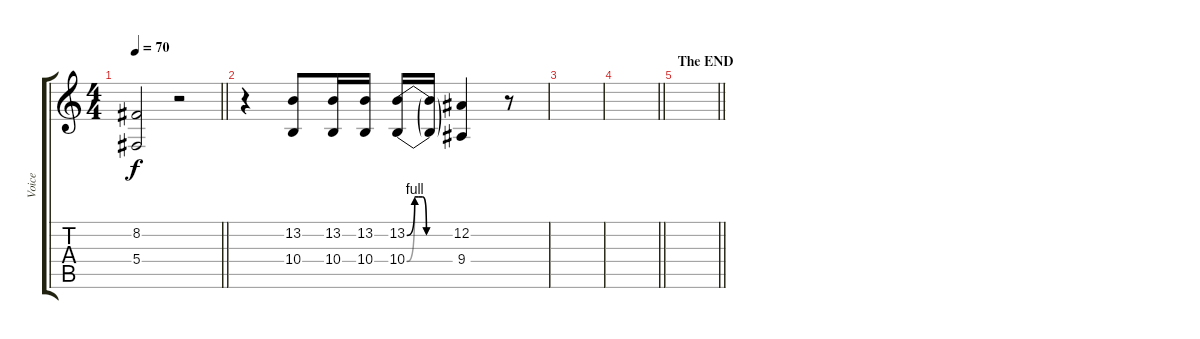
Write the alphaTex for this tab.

\track ("Voice" "Voice") {instrument lead2sawtooth}
\staff {score tabs}
\tuning (Eb4 Bb3 Gb3 Db3 Ab2 Eb2) {hide}
\ts (4 4)
\tempo 70
\clef g2
\barLineRight lightlight
\ks c
(8.2 5.4).2{dy f} r.2 |
r.4 (13.2 10.4).8 (13.2 10.4).16 (13.2 10.4).16 (13.2{be (custom 0 0 10 4 15 4 20 4 25 0 30 0 60 0)} 10.4{be (custom 0 0 10 4 15 4 20 4 25 0 30 0 60 0)}).16 (13.2{t} 10.4{t}).16 (12.2 9.4).4 r.8 |
|
\barLineRight lightlight
|
\section ("" "The END")
\barLineRight lightlight
